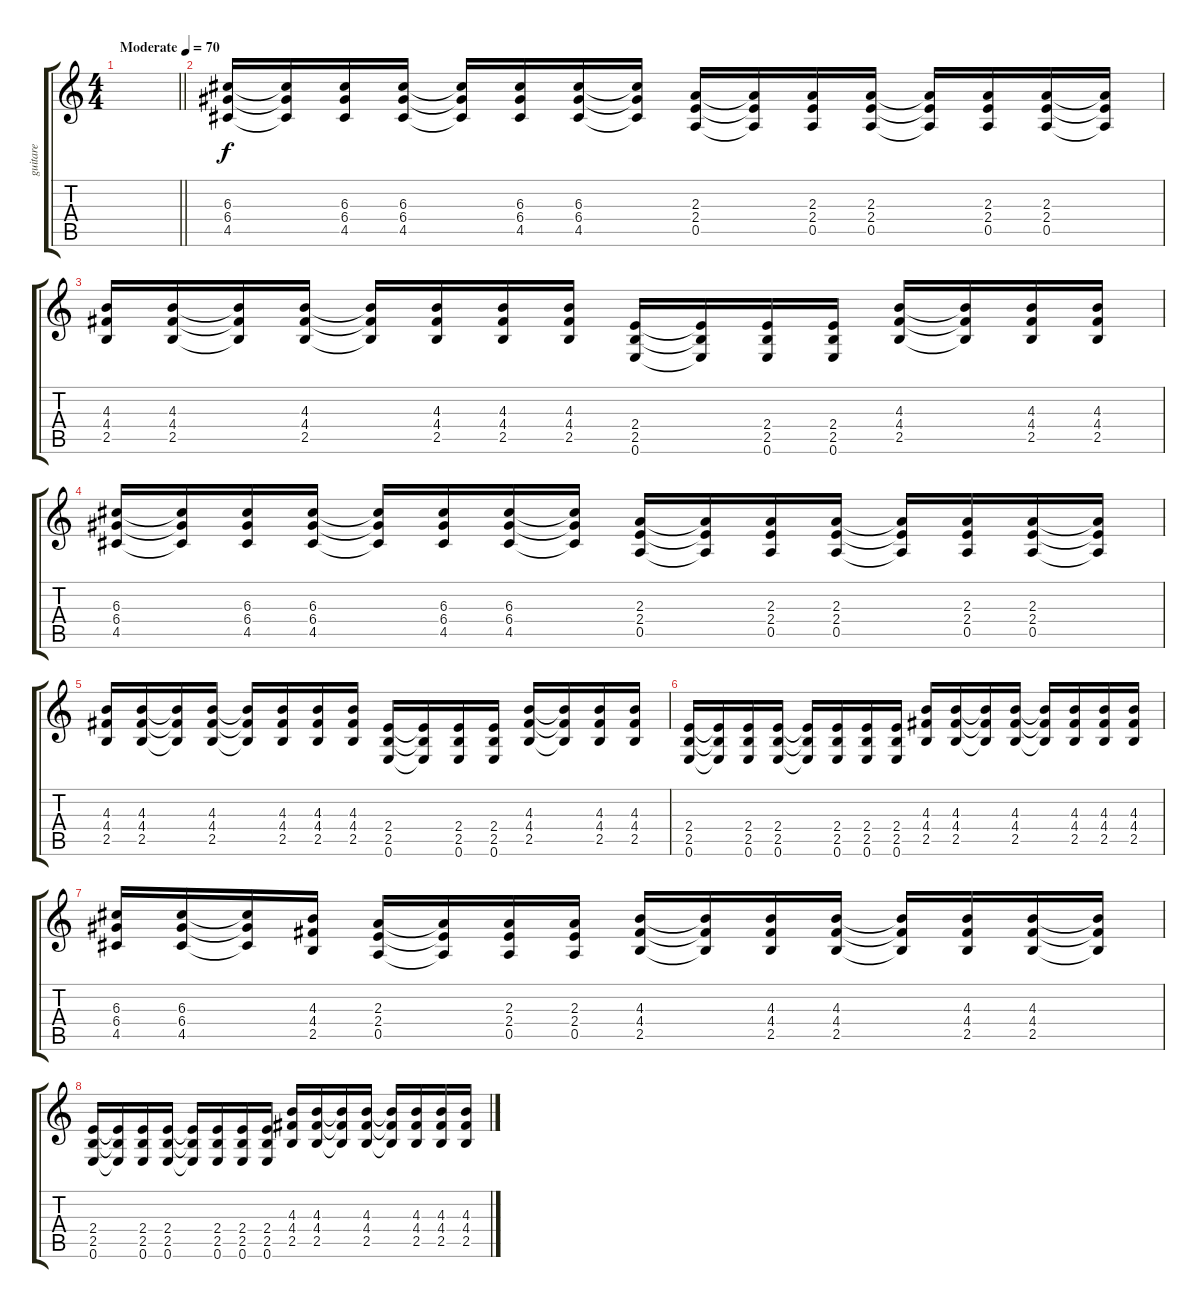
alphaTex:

\track ("guitare" "guitare") {instrument overdrivenguitar}
\staff {score tabs}
\tuning (E4 B3 G3 D3 A2 E2) {hide}
\ts (4 4)
\tempo (70 "Moderate")
\clef g2
\barLineRight lightlight
\ks c
|
(6.3 6.4 4.5).16 (6.3{t} 6.4{t} 4.5{t}).16 (6.3 6.4 4.5).16 (6.3 6.4 4.5).16 (6.3{t} 6.4{t} 4.5{t}).16 (6.3 6.4 4.5).16 (6.3 6.4 4.5).16 (6.3{t} 6.4{t} 4.5{t}).16 (2.3 2.4 0.5).16 (2.3{t} 2.4{t} 0.5{t}).16 (2.3 2.4 0.5).16 (2.3 2.4 0.5).16 (2.3{t} 2.4{t} 0.5{t}).16 (2.3 2.4 0.5).16 (2.3 2.4 0.5).16 (2.3{t} 2.4{t} 0.5{t}).16 |
(4.3 4.4 2.5).16 (4.3 4.4 2.5).16 (4.3{t} 4.4{t} 2.5{t}).16 (4.3 4.4 2.5).16 (4.3{t} 4.4{t} 2.5{t}).16 (4.3 4.4 2.5).16 (4.3 4.4 2.5).16 (4.3 4.4 2.5).16 (2.4 2.5 0.6).16 (2.4{t} 2.5{t} 0.6{t}).16 (2.4 2.5 0.6).16 (2.4 2.5 0.6).16 (4.3 4.4 2.5).16 (4.3{t} 4.4{t} 2.5{t}).16 (4.3 4.4 2.5).16 (4.3 4.4 2.5).16 |
(6.3 6.4 4.5).16 (6.3{t} 6.4{t} 4.5{t}).16 (6.3 6.4 4.5).16 (6.3 6.4 4.5).16 (6.3{t} 6.4{t} 4.5{t}).16 (6.3 6.4 4.5).16 (6.3 6.4 4.5).16 (6.3{t} 6.4{t} 4.5{t}).16 (2.3 2.4 0.5).16 (2.3{t} 2.4{t} 0.5{t}).16 (2.3 2.4 0.5).16 (2.3 2.4 0.5).16 (2.3{t} 2.4{t} 0.5{t}).16 (2.3 2.4 0.5).16 (2.3 2.4 0.5).16 (2.3{t} 2.4{t} 0.5{t}).16 |
(4.3 4.4 2.5).16 (4.3 4.4 2.5).16 (4.3{t} 4.4{t} 2.5{t}).16 (4.3 4.4 2.5).16 (4.3{t} 4.4{t} 2.5{t}).16 (4.3 4.4 2.5).16 (4.3 4.4 2.5).16 (4.3 4.4 2.5).16 (2.4 2.5 0.6).16 (2.4{t} 2.5{t} 0.6{t}).16 (2.4 2.5 0.6).16 (2.4 2.5 0.6).16 (4.3 4.4 2.5).16 (4.3{t} 4.4{t} 2.5{t}).16 (4.3 4.4 2.5).16 (4.3 4.4 2.5).16 |
(2.4 2.5 0.6).16 (2.4{t} 2.5{t} 0.6{t}).16 (2.4 2.5 0.6).16 (2.4 2.5 0.6).16 (2.4{t} 2.5{t} 0.6{t}).16 (2.4 2.5 0.6).16 (2.4 2.5 0.6).16 (2.4 2.5 0.6).16 (4.3 4.4 2.5).16 (4.3 4.4 2.5).16 (4.3{t} 4.4{t} 2.5{t}).16 (4.3 4.4 2.5).16 (4.3{t} 4.4{t} 2.5{t}).16 (4.3 4.4 2.5).16 (4.3 4.4 2.5).16 (4.3 4.4 2.5).16 |
(6.3 6.4 4.5).16 (6.3 6.4 4.5).16 (6.3{t} 6.4{t} 4.5{t}).16 (4.3 4.4 2.5).16 (2.3 2.4 0.5).16 (2.3{t} 2.4{t} 0.5{t}).16 (2.3 2.4 0.5).16 (2.3 2.4 0.5).16 (4.3 4.4 2.5).16 (4.3{t} 4.4{t} 2.5{t}).16 (4.3 4.4 2.5).16 (4.3 4.4 2.5).16 (4.3{t} 4.4{t} 2.5{t}).16 (4.3 4.4 2.5).16 (4.3 4.4 2.5).16 (4.3{t} 4.4{t} 2.5{t}).16 |
(2.4 2.5 0.6).16 (2.4{t} 2.5{t} 0.6{t}).16 (2.4 2.5 0.6).16 (2.4 2.5 0.6).16 (2.4{t} 2.5{t} 0.6{t}).16 (2.4 2.5 0.6).16 (2.4 2.5 0.6).16 (2.4 2.5 0.6).16 (4.3 4.4 2.5).16 (4.3 4.4 2.5).16 (4.3{t} 4.4{t} 2.5{t}).16 (4.3 4.4 2.5).16 (4.3{t} 4.4{t} 2.5{t}).16 (4.3 4.4 2.5).16 (4.3 4.4 2.5).16 (4.3 4.4 2.5).16
